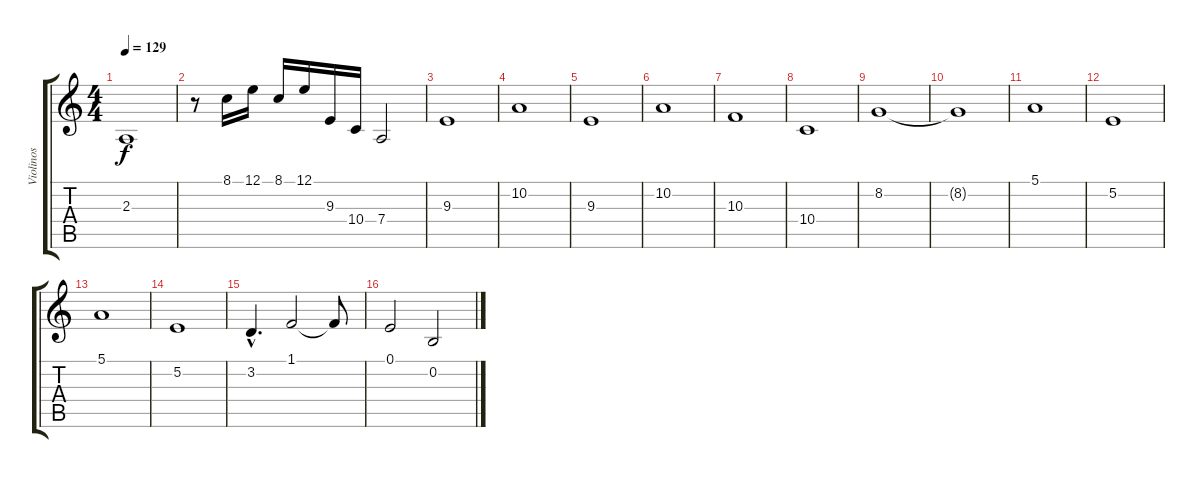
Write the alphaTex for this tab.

\track ("Violinos" "Violinos") {instrument stringensemble1}
\staff {score tabs}
\tuning (E4 B3 G3 D3 A2 E2) {hide}
\ts (4 4)
\tempo 129
\clef g2
\ks c
2.3.1{dy f} |
r.8 8.1.16 12.1.16 8.1.16 12.1.16 9.3.16 10.4.16 7.4.2 |
9.3.1 |
10.2.1 |
9.3.1 |
10.2.1 |
10.3.1 |
10.4.1 |
8.2.1 |
8.2{t}.1 |
5.1.1 |
5.2.1 |
5.1.1 |
5.2.1 |
3.2{hac}.4{d} 1.1.2 1.1{t}.8 |
0.1.2 0.2.2
